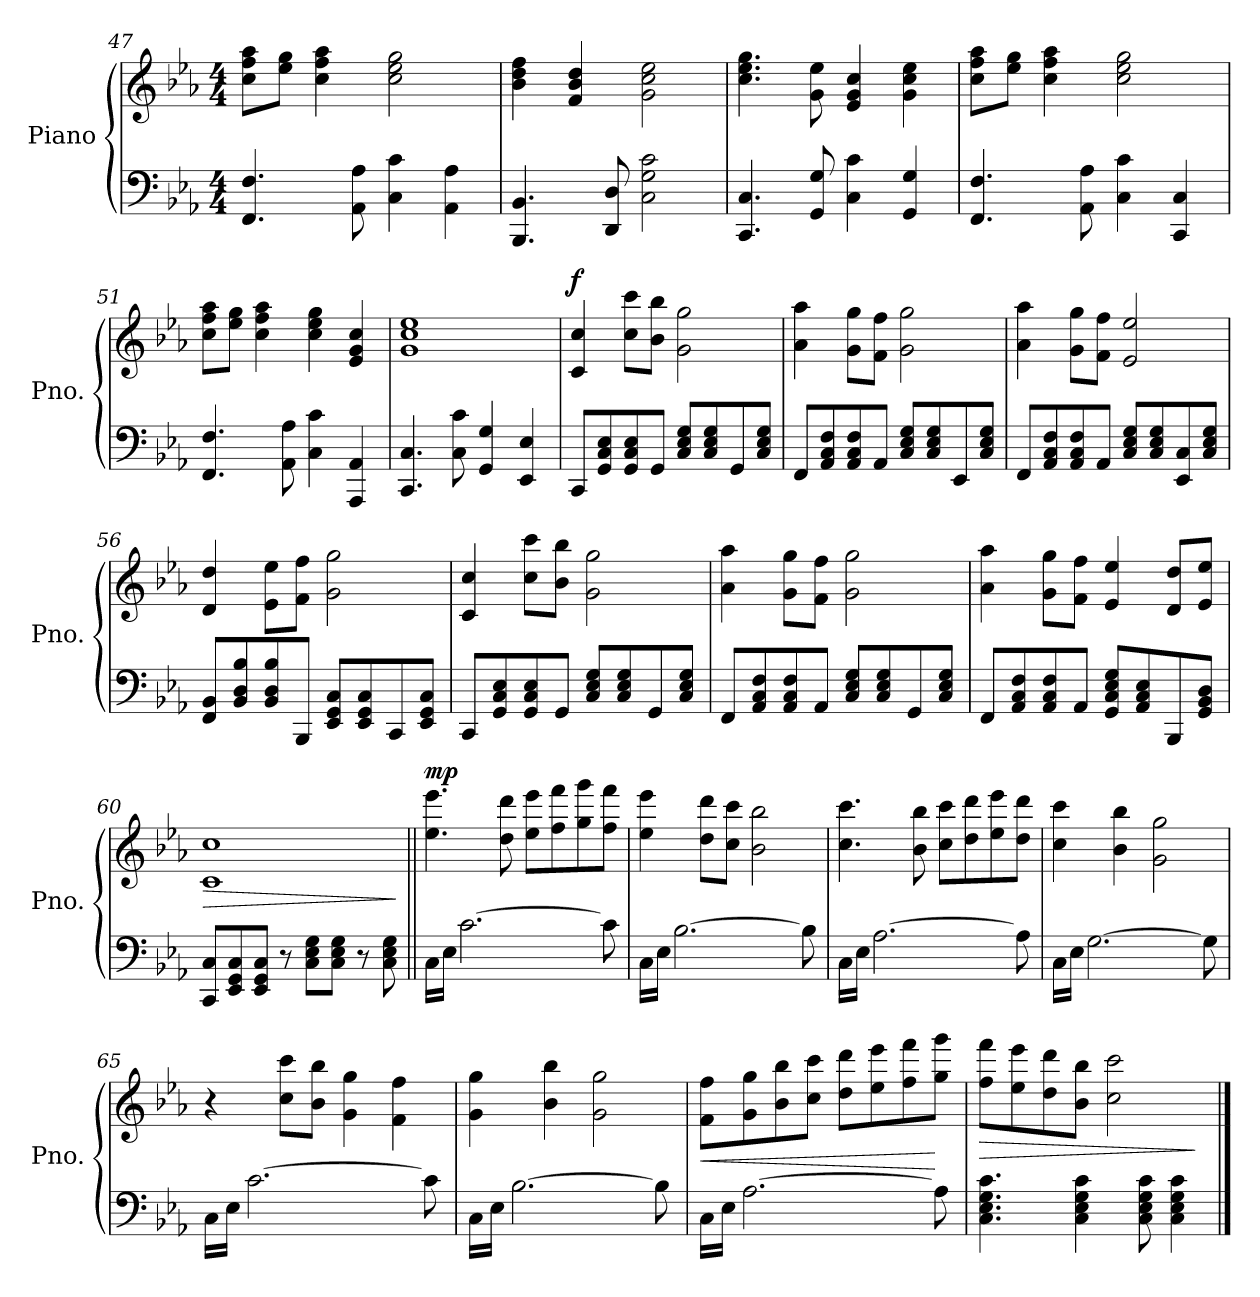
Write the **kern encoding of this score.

**kern	**kern	**dynam
*part1	*part1	*part1
*staff2	*staff1	*staff1/2
*I"Piano	*	*
*I'Pno.	*	*
!!LO:LB:g=z
*clefF4	*clefG2	*
*k[b-e-a-]	*k[b-e-a-]	*
*M4/4	*M4/4	*
=47	=47	=47
4.FF/ 4.F/	8cc\ 8ff\ 8aa-\L	.
.	8ee-\ 8gg\J	.
.	4cc\ 4ff\ 4aa-\	.
8AA-\ 8A-\	.	.
4C\ 4c\	2cc\ 2ee-\ 2gg\	.
4AA-\ 4A-\	.	.
=48	=48	=48
4.BBB-/ 4.BB-/	4b-\ 4dd\ 4ff\	.
.	4f/ 4b-/ 4dd/	.
8DD/ 8D/	.	.
2C\ 2G\ 2c\	2g\ 2cc\ 2ee-\	.
=49	=49	=49
4.CC/ 4.C/	4.cc\ 4.ee-\ 4.gg\	.
8GG/ 8G/	8g\ 8ee-\	.
4C\ 4c\	4e-/ 4g/ 4cc/	.
4GG/ 4G/	4g\ 4cc\ 4ee-\	.
=50	=50	=50
4.FF/ 4.F/	8cc\ 8ff\ 8aa-\L	.
.	8ee-\ 8gg\J	.
.	4cc\ 4ff\ 4aa-\	.
8AA-\ 8A-\	.	.
4C\ 4c\	2cc\ 2ee-\ 2gg\	.
4CC/ 4C/	.	.
=51	=51	=51
4.FF/ 4.F/	8cc\ 8ff\ 8aa-\L	.
.	8ee-\ 8gg\J	.
.	4cc\ 4ff\ 4aa-\	.
8AA-\ 8A-\	.	.
4C\ 4c\	4cc\ 4ee-\ 4gg\	.
4AAA-/ 4AA-/	4e-/ 4g/ 4cc/	.
=52	=52	=52
4.CC/ 4.C/	1g 1cc 1ee-	.
8C\ 8c\	.	.
4GG/ 4G/	.	.
4EE-/ 4E-/	.	.
!!LO:LB:g=z
=53	=53	=53
!	!	!LO:DY:a
8CC/L	4c/ 4cc/	f
8GG/ 8C/ 8E-/	.	.
8GG/ 8C/ 8E-/	8cc\ 8ccc\L	.
8GG/J	8b-\ 8bb-\J	.
8C/ 8E-/ 8G/L	2g\ 2gg\	.
8C/ 8E-/ 8G/	.	.
8GG/	.	.
8C/ 8E-/ 8G/J	.	.
=54	=54	=54
8FF/L	4a-\ 4aa-\	.
8AA-/ 8C/ 8F/	.	.
8AA-/ 8C/ 8F/	8g\ 8gg\L	.
8AA-/J	8f\ 8ff\J	.
8C/ 8E-/ 8G/L	2g\ 2gg\	.
8C/ 8E-/ 8G/	.	.
8EE-/	.	.
8C/ 8E-/ 8G/J	.	.
=55	=55	=55
8FF/L	4a-\ 4aa-\	.
8AA-/ 8C/ 8F/	.	.
8AA-/ 8C/ 8F/	8g\ 8gg\L	.
8AA-/J	8f\ 8ff\J	.
8C/ 8E-/ 8G/L	2e-/ 2ee-/	.
8C/ 8E-/ 8G/	.	.
8EE-/ 8C/	.	.
8C/ 8E-/ 8G/J	.	.
=56	=56	=56
8FF/ 8BB-/L	4d/ 4dd/	.
8BB-/ 8D/ 8B-/	.	.
8BB-/ 8D/ 8B-/	8e-\ 8ee-\L	.
8BBB-/J	8f\ 8ff\J	.
8EE-/ 8GG/ 8C/L	2g\ 2gg\	.
8EE-/ 8GG/ 8C/	.	.
8CC/	.	.
8EE-/ 8GG/ 8C/J	.	.
!!LO:LB:g=z
=57	=57	=57
8CC/L	4c/ 4cc/	.
8GG/ 8C/ 8E-/	.	.
8GG/ 8C/ 8E-/	8cc\ 8ccc\L	.
8GG/J	8b-\ 8bb-\J	.
8C/ 8E-/ 8G/L	2g\ 2gg\	.
8C/ 8E-/ 8G/	.	.
8GG/	.	.
8C/ 8E-/ 8G/J	.	.
=58	=58	=58
8FF/L	4a-\ 4aa-\	.
8AA-/ 8C/ 8F/	.	.
8AA-/ 8C/ 8F/	8g\ 8gg\L	.
8AA-/J	8f\ 8ff\J	.
8C/ 8E-/ 8G/L	2g\ 2gg\	.
8C/ 8E-/ 8G/	.	.
8GG/	.	.
8C/ 8E-/ 8G/J	.	.
=59	=59	=59
8FF/L	4a-\ 4aa-\	.
8AA-/ 8C/ 8F/	.	.
8AA-/ 8C/ 8F/	8g\ 8gg\L	.
8AA-/J	8f\ 8ff\J	.
8GG/ 8C/ 8E-/ 8G/L	4e-/ 4ee-/	.
8AA-/ 8C/ 8E-/	.	.
8BBB-/	8d/ 8dd/L	.
8GG/ 8BB-/ 8D/J	8e-/ 8ee-/J	.
=60	=60	=60
!	!	!LO:HP:b
8CC/ 8C/L	1c 1cc	>
8EE-/ 8GG/ 8C/	.	.
8EE-/ 8GG/ 8C/J	.	.
8r	.	.
8C\ 8E-\ 8G\L	.	.
8C\ 8E-\ 8G\J	.	.
8r	.	.
8C\ 8E-\ 8G\	.	.
.	.	]
!!LO:PB:g=z
=61||	=61||	=61||
!	!	!LO:DY:a
16C\LL	4.ee-\ 4.eee-\	mp
16E-\JJ	.	.
[2.c\	.	.
.	8dd\ 8ddd\	.
.	8ee-\ 8eee-\L	.
.	8ff\ 8fff\	.
.	8gg\ 8ggg\	.
8c\]	8ff\ 8fff\J	.
=62	=62	=62
16C\LL	4ee-\ 4eee-\	.
16E-\JJ	.	.
[2.B-\	.	.
.	8dd\ 8ddd\L	.
.	8cc\ 8ccc\J	.
.	2b-\ 2bb-\	.
8B-\]	.	.
=63	=63	=63
16C\LL	4.cc\ 4.ccc\	.
16E-\JJ	.	.
[2.A-\	.	.
.	8b-\ 8bb-\	.
.	8cc\ 8ccc\L	.
.	8dd\ 8ddd\	.
.	8ee-\ 8eee-\	.
8A-\]	8dd\ 8ddd\J	.
=64	=64	=64
16C\LL	4cc\ 4ccc\	.
16E-\JJ	.	.
[2.G\	.	.
.	4b-\ 4bb-\	.
.	2g\ 2gg\	.
8G\]	.	.
!!LO:LB:g=z
=65	=65	=65
16C\LL	4r	.
16E-\JJ	.	.
[2.c\	.	.
.	8cc\ 8ccc\L	.
.	8b-\ 8bb-\J	.
.	4g\ 4gg\	.
.	4f\ 4ff\	.
8c\]	.	.
=66	=66	=66
16C\LL	4g\ 4gg\	.
16E-\JJ	.	.
[2.B-\	.	.
.	4b-\ 4bb-\	.
.	2g\ 2gg\	.
8B-\]	.	.
=67	=67	=67
!	!	!LO:HP:b
16C\LL	8f\ 8ff\L	<
16E-\JJ	.	.
[2.A-\	8g\ 8gg\	.
.	8b-\ 8bb-\	.
.	8cc\ 8ccc\J	.
.	8dd\ 8ddd\L	.
.	8ee-\ 8eee-\	.
.	8ff\ 8fff\	.
8A-\]	8gg\ 8ggg\J	[
=68	=68	=68
!	!	!LO:HP:b
4.C\ 4.E-\ 4.G\ 4.c\	8ff\ 8fff\L	>
.	8ee-\ 8eee-\	.
.	8dd\ 8ddd\	.
4C\ 4E-\ 4G\ 4c\	8b-\ 8bb-\J	.
.	2cc\ 2ccc\	.
8C\ 8E-\ 8G\ 8c\	.	.
4C\ 4E-\ 4G\ 4c\	.	.
.	.	]
==	==	==
*-	*-	*-
